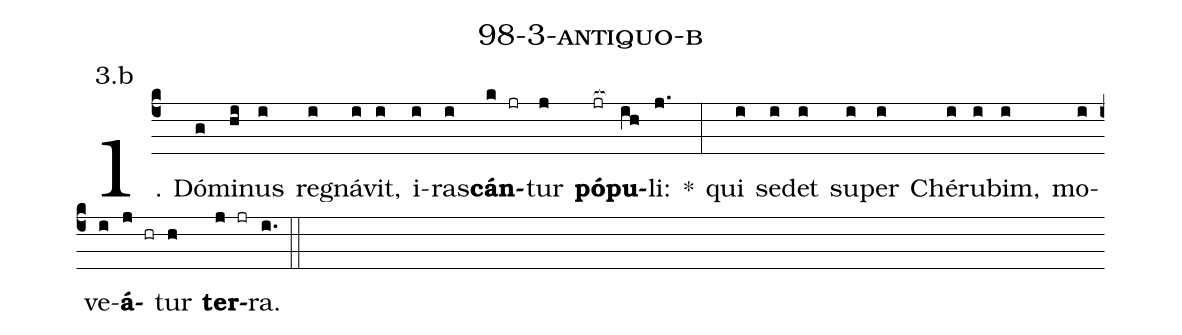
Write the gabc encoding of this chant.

name: 98-3-antiquo-b;
annotation: 3.b;
%%
(c4)1. Dó(g)mi(hi)nus(i) re(i)gná(i)vit,(i) i(i)ras(i)<b>cán</b>(k jr)tur(j) <b>pó</b>(jr[ocb:1{])<b>pu</b>(ih[ocb:0}])li:(j.) *(:) qui(i) se(i)det(i) su(i)per(i) Ché(i)ru(i)bim,(i) mo(i)ve(i)<b>á</b>(j hr)tur(h) <b>ter</b>(j jr)ra.(i.) (::)
